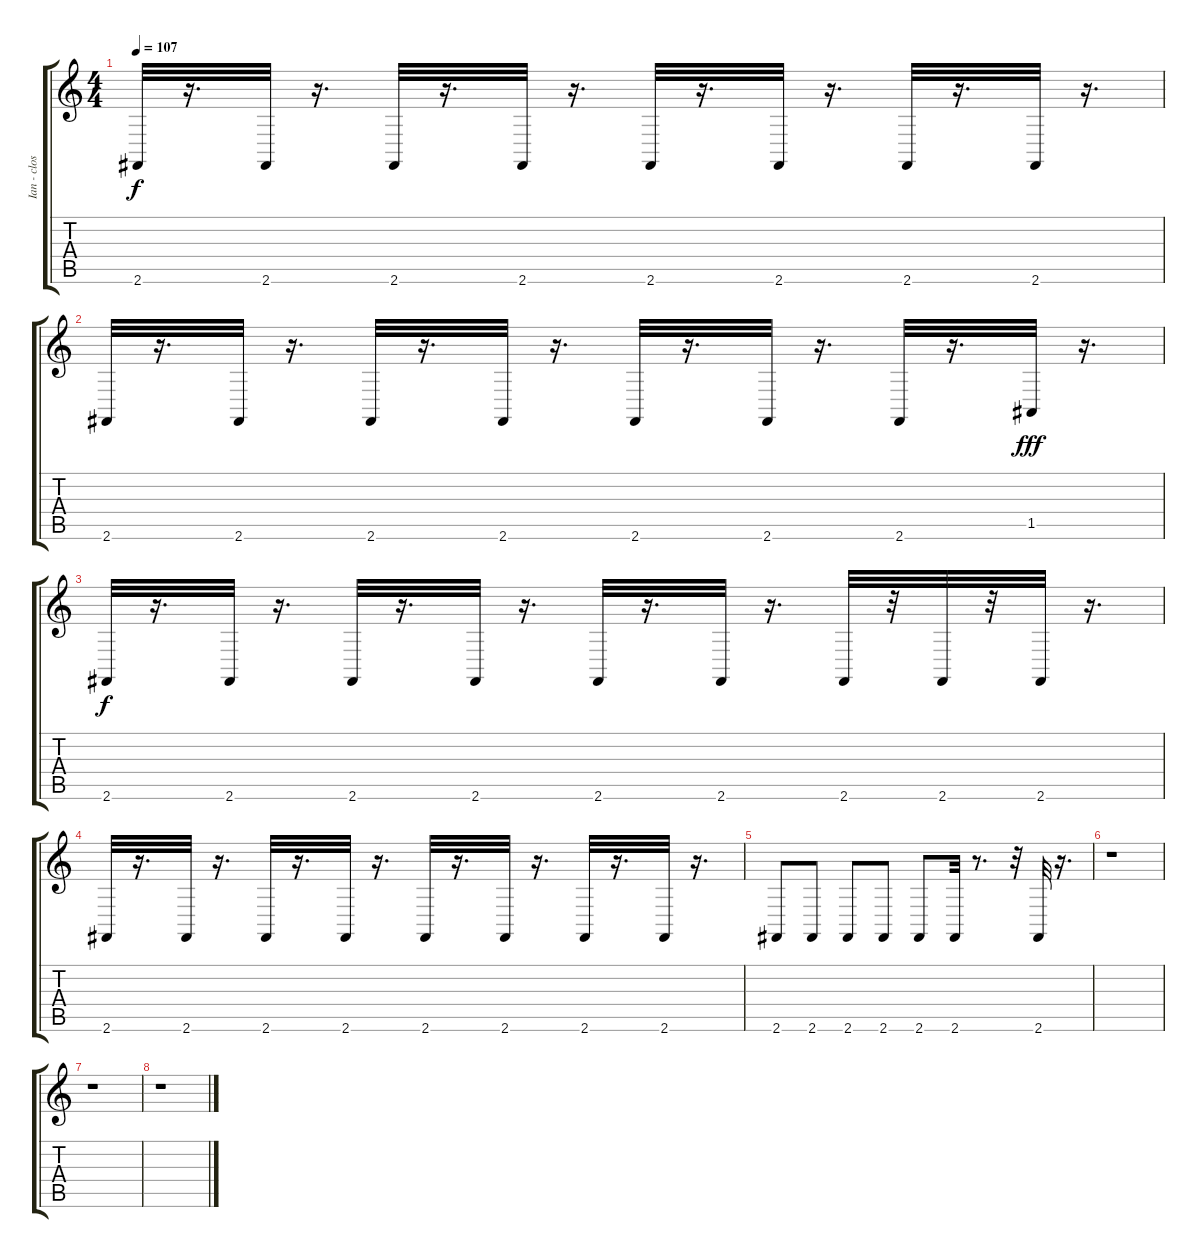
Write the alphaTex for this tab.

\track ("Ian - closed/open hihat" "Ian - clos") {instrument acousticgrandpiano}
\staff {score tabs}
\tuning (E4 B3 G3 D3 A2 E2) {hide}
\ts (4 4)
\tempo 107
\clef g2
\ks c
2.6.32{dy f} r.16{d} 2.6.32 r.16{d} 2.6.32 r.16{d} 2.6.32 r.16{d} 2.6.32 r.16{d} 2.6.32 r.16{d} 2.6.32 r.16{d} 2.6.32 r.16{d} |
2.6.32 r.16{d} 2.6.32 r.16{d} 2.6.32 r.16{d} 2.6.32 r.16{d} 2.6.32 r.16{d} 2.6.32 r.16{d} 2.6.32 r.16{d} 1.5.32{dy fff} r.16{d} |
2.6.32{dy f} r.16{d} 2.6.32 r.16{d} 2.6.32 r.16{d} 2.6.32 r.16{d} 2.6.32 r.16{d} 2.6.32 r.16{d} 2.6.32 r.32 2.6.32 r.32 2.6.32 r.16{d} |
2.6.32 r.16{d} 2.6.32 r.16{d} 2.6.32 r.16{d} 2.6.32 r.16{d} 2.6.32 r.16{d} 2.6.32 r.16{d} 2.6.32 r.16{d} 2.6.32 r.16{d} |
2.6.8 2.6.8 2.6.8 2.6.8 2.6.8 2.6.32 r.8{d} r.32 2.6.32 r.16{d} |
r.1 |
r.1 |
r.1
